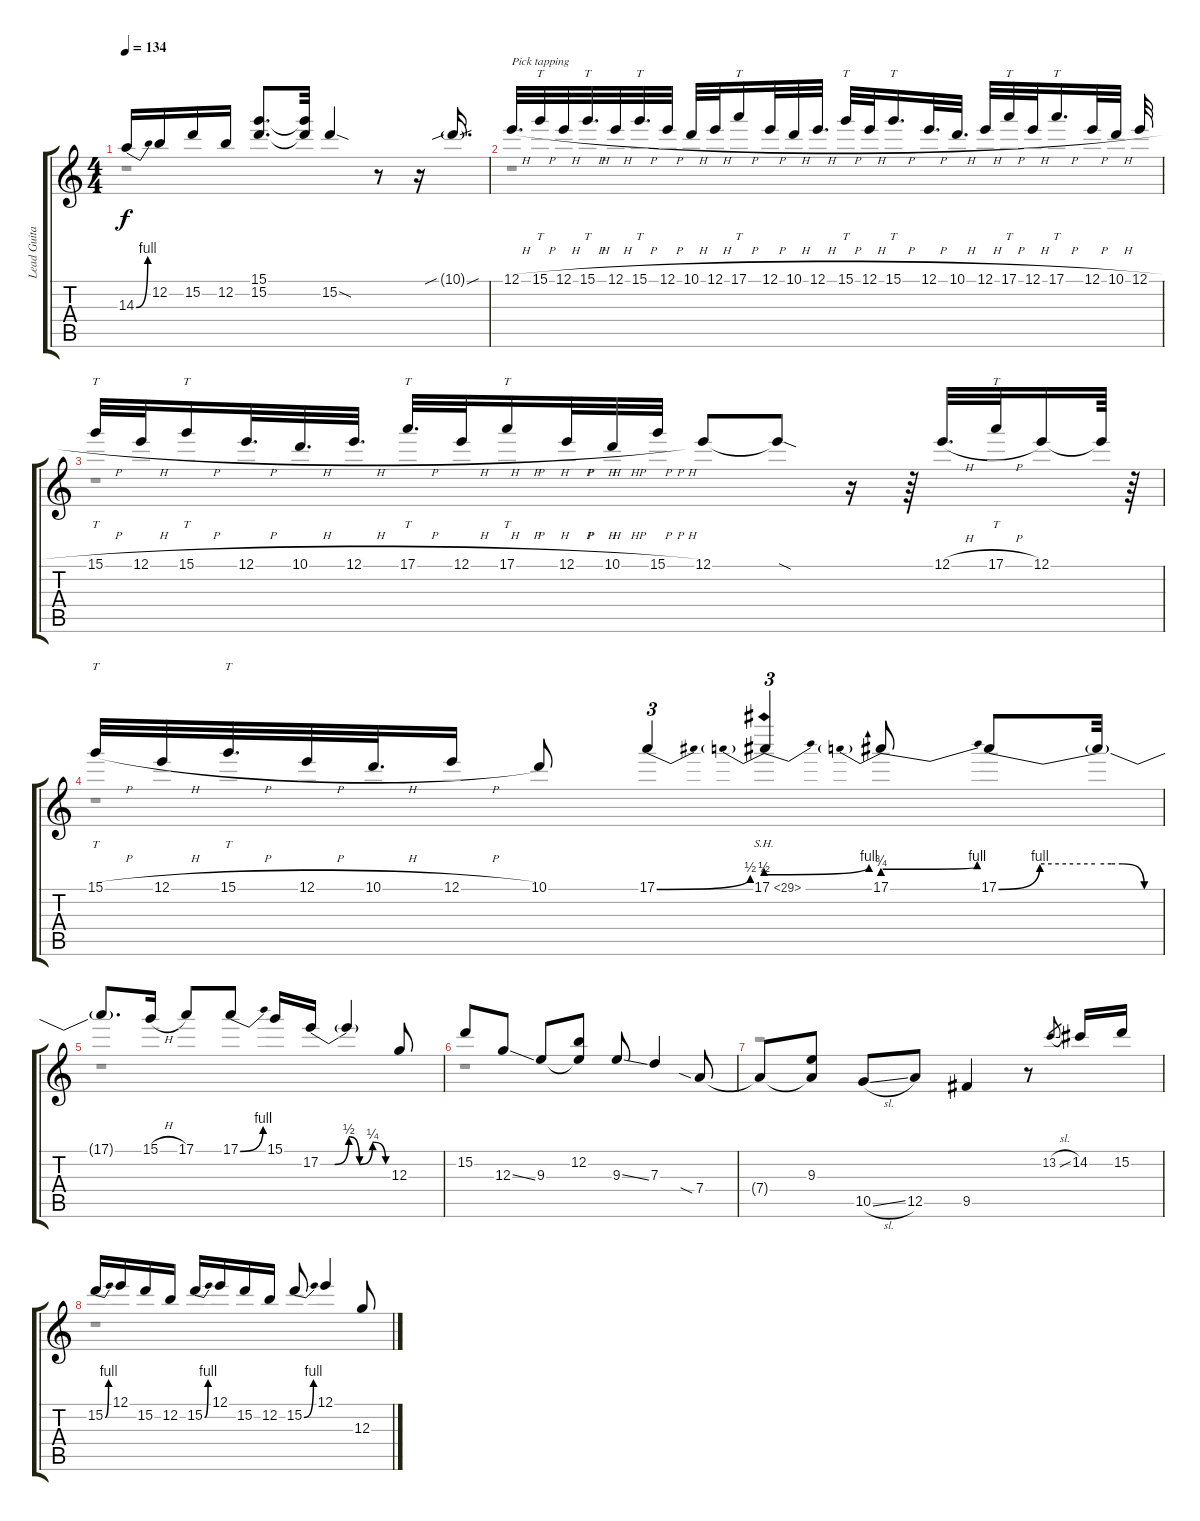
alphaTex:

\track ("Lead Guitar" "Lead Guita") {instrument distortionguitar}
\staff {score tabs}
\tuning (E4 B3 G3 D3 A2 E2) {hide}
\voice
\ts (4 4)
\tempo 134
\clef g2
\ks c
14.3{be (bend 0 0 60 4)}.16{dy f} 12.2.16 15.2.16 12.2.16 (15.1 15.2).8{d} (15.1{t} 15.2{t}).32 15.2{sod}.4 r.8 r.16 10.1{sib sou g}.16{d} |
12.1{h}.32{d txt "Pick tapping"} 15.1{h}.32{tt} 12.1{h}.32 15.1{h}.32{tt d} 12.1{h}.32 15.1{h}.32{tt d} 12.1{h}.32 10.1{h}.32 12.1{h}.32 17.1{h}.16{tt} 12.1{h}.32 10.1{h}.32 12.1{h}.32{d} 15.1{h}.32{tt} 12.1{h}.32 15.1{h}.16{tt d} 12.1{h}.32{d} 10.1{h}.32{d} 12.1{h}.32 17.1{h}.32{tt} 12.1{h}.32 17.1{h}.16{tt d} 12.1{h}.32 10.1{h}.32 12.1{h}.32 |
15.1{h}.32{tt} 12.1{h}.32 15.1{h}.16{tt} 12.1{h}.32{d} 10.1{h}.32{d} 12.1{h}.32{d} 17.1{h}.32{tt d} 12.1{h}.32 17.1{h}.16{tt} 12.1{h}.32 10.1{h}.32 15.1{h}.32 12.1.8 12.1{sod t}.8 r.16 r.64 12.1{h}.32{d} 17.1{h}.32{tt} 12.1.16 12.1{t}.64 r.64 |
15.1{h}.32{tt} 12.1{h}.32 15.1{h}.32{tt d} 12.1{h}.32 10.1{h}.32{d} 12.1{h}.16 10.1.8 17.1{be (bend 0 0 60 2)}.4{tu (3 2)} 17.1{be (prebendbend 0 2 60 4) sh 12}.4{tu (3 2)} 17.1{be (prebendbend 0 3 60 4)}.8 17.1{be (custom 0 0 15 4 35 4 41 4 45 4 53 0 60 0)}.8 17.1{t}.32 |
17.1{t}.8{d} 15.1{h}.16 17.1.8 17.1{be (bend 0 0 60 4)}.8 15.1.16 17.2{be (custom 0 0 12 0 24 2 33 0 44 1 55 0 60 0)}.16 17.2{t}.4 12.3.8 |
15.2.8 12.3{ss}.8 9.3.8 (12.2 9.3{t}).8 9.3{ss}.8 7.3.4 7.4{sia}.8 |
7.4{t}.8 (9.3 7.4{t}).8 10.5{sl}.8 12.5.8 9.5.4 r.8 13.2{sl}.8{gr} 14.2.16 15.2.16 |
15.2{be (bend 0 0 60 4)}.16 12.1.16 15.2.16 12.2.16 15.2{be (bend 0 0 60 4)}.16 12.1.16 15.2.16 12.2.16 15.2{be (bend 0 0 60 4)}.8 12.1.4 12.3.8
\voice
\clef g2
\ottava regular
\simile none
\ks c
r.1{dy ff} |
r.1 |
r.1 |
r.1 |
r.1 |
r.1 |
r.1 |
r.1
